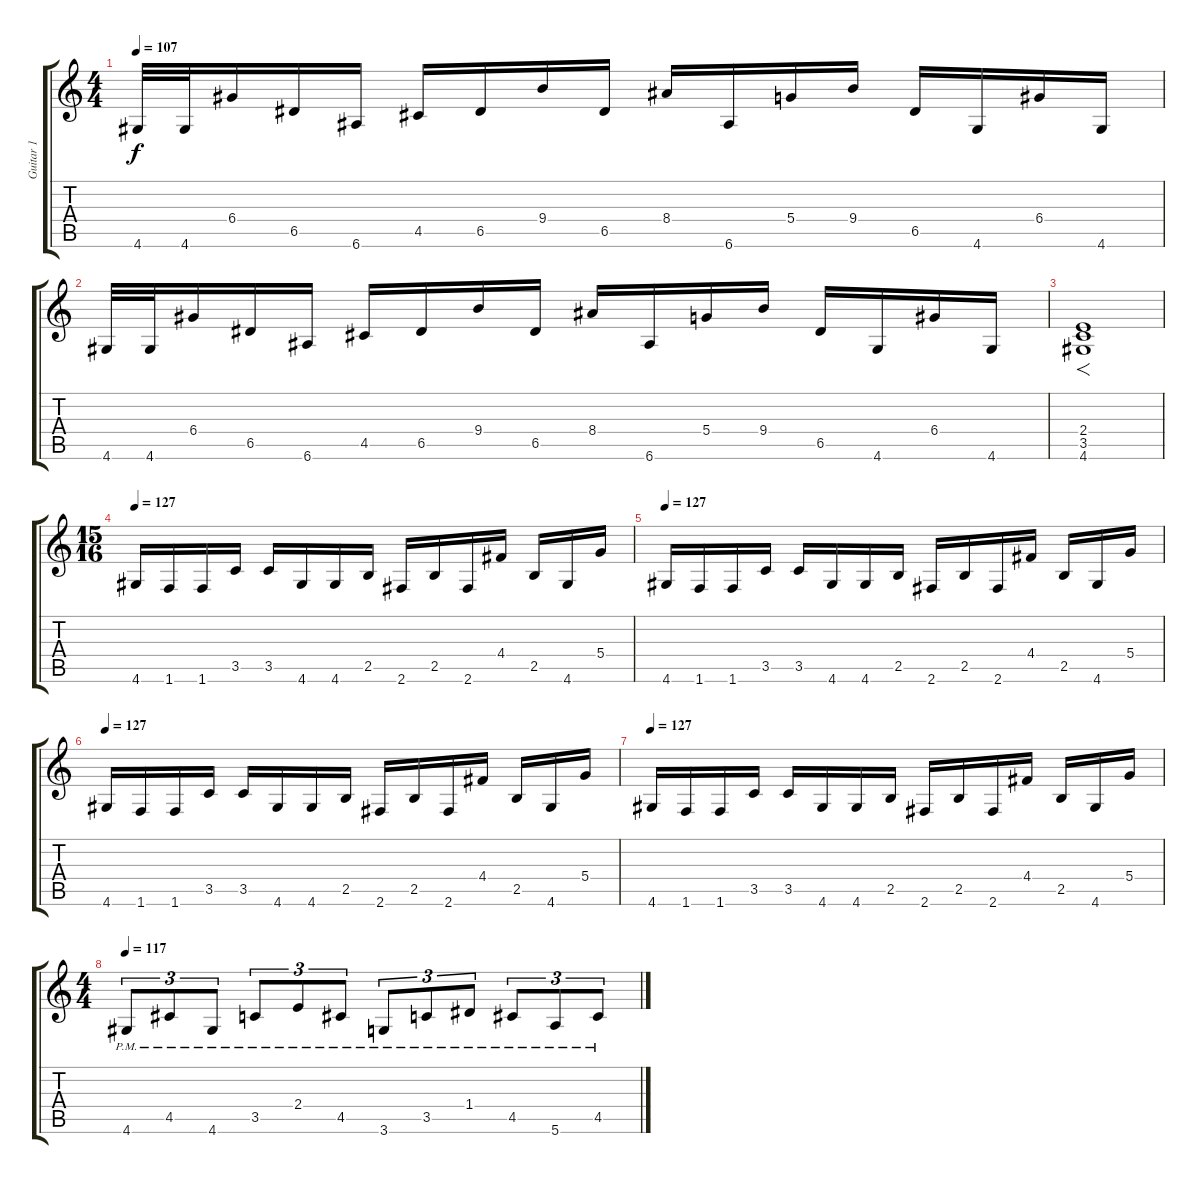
\track ("Guitar 1" "Guitar 1") {instrument distortionguitar}
\staff {score tabs}
\tuning (E4 B3 G3 D3 A2 E2) {hide}
\ts (4 4)
\tempo 107
\clef g2
\ks c
4.6.32{dy f} 4.6.32 6.4.16 6.5.16 6.6.16 4.5.16 6.5.16 9.4.16 6.5.16 8.4.16 6.6.16 5.4.16 9.4.16 6.5.16 4.6.16 6.4.16 4.6.16 |
4.6.32 4.6.32 6.4.16 6.5.16 6.6.16 4.5.16 6.5.16 9.4.16 6.5.16 8.4.16 6.6.16 5.4.16 9.4.16 6.5.16 4.6.16 6.4.16 4.6.16 |
(2.4 3.5 4.6).1{f} |
\ts (15 16)
\tempo 127
4.6.16 1.6.16 1.6.16 3.5.16 3.5.16 4.6.16 4.6.16 2.5.16 2.6.16 2.5.16 2.6.16 4.4.16 2.5.16 4.6.16 5.4.16 |
\tempo 127
4.6.16 1.6.16 1.6.16 3.5.16 3.5.16 4.6.16 4.6.16 2.5.16 2.6.16 2.5.16 2.6.16 4.4.16 2.5.16 4.6.16 5.4.16 |
\tempo 127
4.6.16 1.6.16 1.6.16 3.5.16 3.5.16 4.6.16 4.6.16 2.5.16 2.6.16 2.5.16 2.6.16 4.4.16 2.5.16 4.6.16 5.4.16 |
\tempo 127
4.6.16 1.6.16 1.6.16 3.5.16 3.5.16 4.6.16 4.6.16 2.5.16 2.6.16 2.5.16 2.6.16 4.4.16 2.5.16 4.6.16 5.4.16 |
\ts (4 4)
\tempo 117
4.6{pm}.8{tu (3 2)} 4.5{pm}.8{tu (3 2)} 4.6{pm}.8{tu (3 2)} 3.5{pm}.8{tu (3 2)} 2.4{pm}.8{tu (3 2)} 4.5{pm}.8{tu (3 2)} 3.6{pm}.8{tu (3 2)} 3.5{pm}.8{tu (3 2)} 1.4{pm}.8{tu (3 2)} 4.5{pm}.8{tu (3 2)} 5.6{pm}.8{tu (3 2)} 4.5{pm}.8{tu (3 2)}
